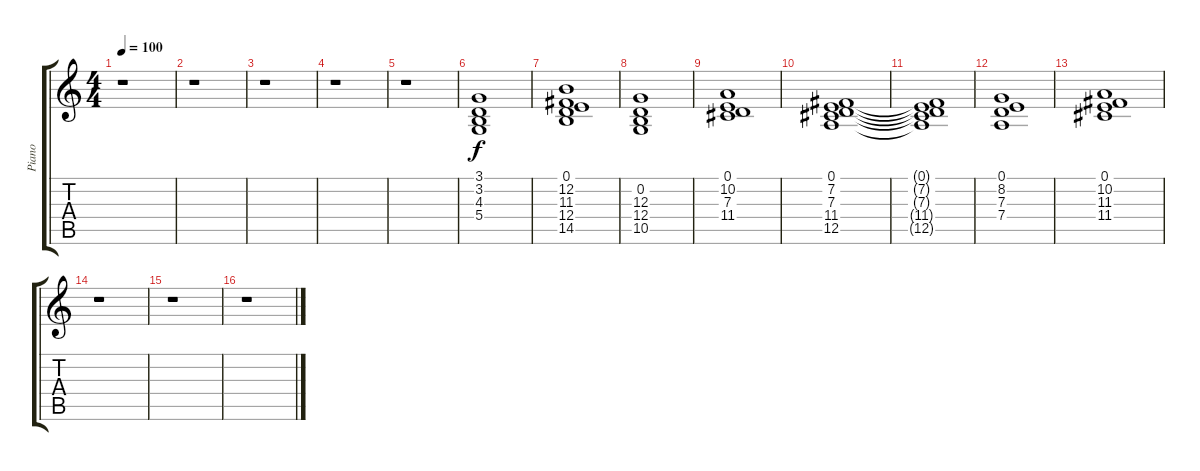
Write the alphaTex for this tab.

\track ("Piano" "Piano") {instrument electricgrandpiano}
\staff {score tabs}
\tuning (E4 B3 G3 D3 A2 E2) {hide}
\ts (4 4)
\tempo 100
\clef g2
\ks c
r.1{dy f} |
r.1 |
r.1 |
r.1 |
r.1 |
(3.1 3.2 4.3 5.4).1 |
(0.1 12.2 11.3 12.4 14.5).1 |
(0.2 12.3 12.4 10.5).1 |
(0.1 10.2 7.3 11.4).1 |
(0.1 7.2 7.3 11.4 12.5).1 |
(0.1{t} 7.2{t} 7.3{t} 11.4{t} 12.5{t}).1 |
(0.1 8.2 7.3 7.4).1 |
(0.1 10.2 11.3 11.4).1 |
r.1 |
r.1 |
r.1
